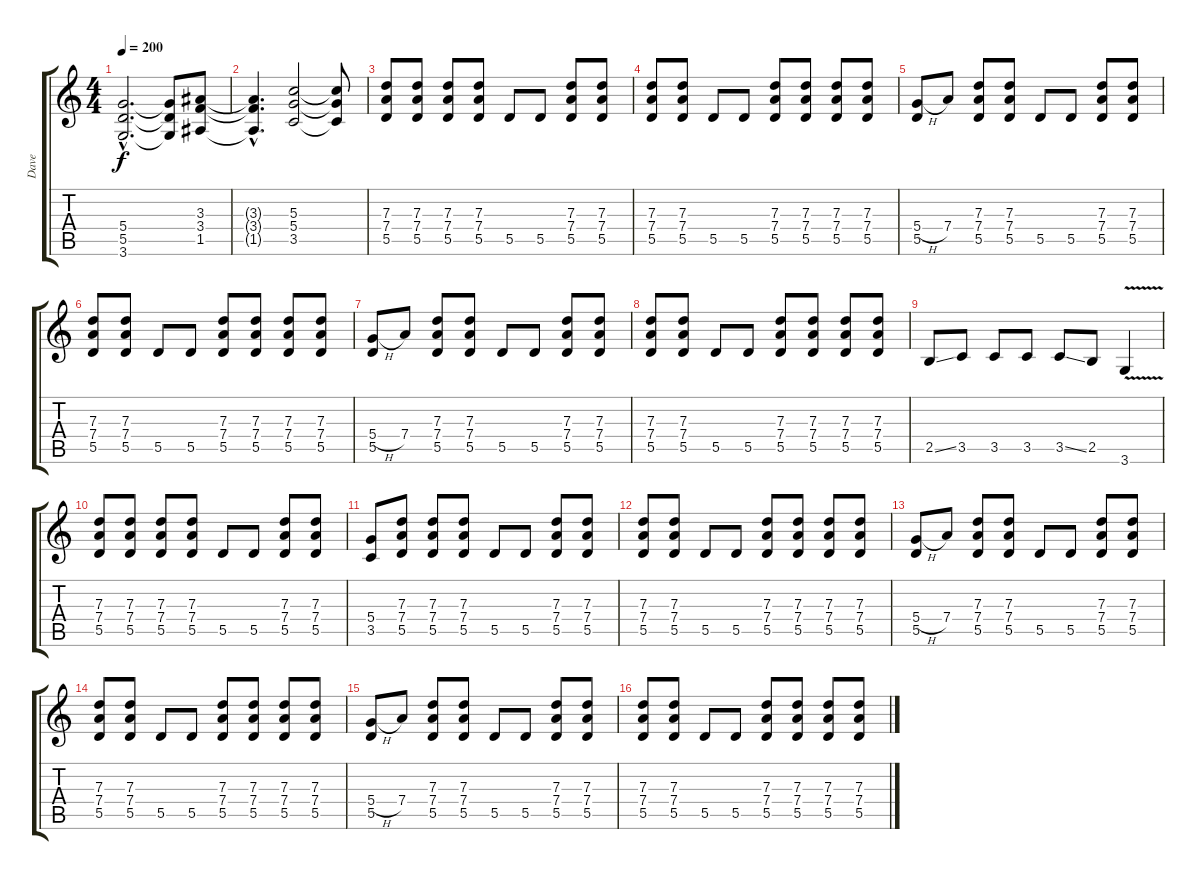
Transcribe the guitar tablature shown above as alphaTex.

\track ("Dave" "Dave") {instrument distortionguitar}
\staff {score tabs}
\tuning (E4 B3 G3 D3 A2 E2) {hide}
\ts (4 4)
\tempo 200
\clef g2
\ks c
(5.4{hac t} 5.5{hac t} 3.6{hac t}).2{d dy f} (5.4{t} 5.5{t} 3.6{t}).8 (3.3 3.4 1.5).8 |
(3.3{hac t} 3.4{hac t} 1.5{hac t}).4{d} (5.3 5.4 3.5).2 (5.3{t} 5.4{t} 3.5{t}).8 |
(7.3 7.4 5.5).8 (7.3 7.4 5.5).8 (7.3 7.4 5.5).8 (7.3 7.4 5.5).8 5.5.8 5.5.8 (7.3 7.4 5.5).8 (7.3 7.4 5.5).8 |
(7.3 7.4 5.5).8 (7.3 7.4 5.5).8 5.5.8 5.5.8 (7.3 7.4 5.5).8 (7.3 7.4 5.5).8 (7.3 7.4 5.5).8 (7.3 7.4 5.5).8 |
(5.4{h} 5.5).8 7.4.8 (7.3 7.4 5.5).8 (7.3 7.4 5.5).8 5.5.8 5.5.8 (7.3 7.4 5.5).8 (7.3 7.4 5.5).8 |
(7.3 7.4 5.5).8 (7.3 7.4 5.5).8 5.5.8 5.5.8 (7.3 7.4 5.5).8 (7.3 7.4 5.5).8 (7.3 7.4 5.5).8 (7.3 7.4 5.5).8 |
(5.4{h} 5.5).8 7.4.8 (7.3 7.4 5.5).8 (7.3 7.4 5.5).8 5.5.8 5.5.8 (7.3 7.4 5.5).8 (7.3 7.4 5.5).8 |
(7.3 7.4 5.5).8 (7.3 7.4 5.5).8 5.5.8 5.5.8 (7.3 7.4 5.5).8 (7.3 7.4 5.5).8 (7.3 7.4 5.5).8 (7.3 7.4 5.5).8 |
2.5{ss}.8 3.5.8 3.5.8 3.5.8 3.5{ss}.8 2.5.8 3.6{v}.4 |
(7.3 7.4 5.5).8 (7.3 7.4 5.5).8 (7.3 7.4 5.5).8 (7.3 7.4 5.5).8 5.5.8 5.5.8 (7.3 7.4 5.5).8 (7.3 7.4 5.5).8 |
(5.4 3.5).8 (7.3 7.4 5.5).8 (7.3 7.4 5.5).8 (7.3 7.4 5.5).8 5.5.8 5.5.8 (7.3 7.4 5.5).8 (7.3 7.4 5.5).8 |
(7.3 7.4 5.5).8 (7.3 7.4 5.5).8 5.5.8 5.5.8 (7.3 7.4 5.5).8 (7.3 7.4 5.5).8 (7.3 7.4 5.5).8 (7.3 7.4 5.5).8 |
(5.4{h} 5.5).8 7.4.8 (7.3 7.4 5.5).8 (7.3 7.4 5.5).8 5.5.8 5.5.8 (7.3 7.4 5.5).8 (7.3 7.4 5.5).8 |
(7.3 7.4 5.5).8 (7.3 7.4 5.5).8 5.5.8 5.5.8 (7.3 7.4 5.5).8 (7.3 7.4 5.5).8 (7.3 7.4 5.5).8 (7.3 7.4 5.5).8 |
(5.4{h} 5.5).8 7.4.8 (7.3 7.4 5.5).8 (7.3 7.4 5.5).8 5.5.8 5.5.8 (7.3 7.4 5.5).8 (7.3 7.4 5.5).8 |
(7.3 7.4 5.5).8 (7.3 7.4 5.5).8 5.5.8 5.5.8 (7.3 7.4 5.5).8 (7.3 7.4 5.5).8 (7.3 7.4 5.5).8 (7.3 7.4 5.5).8
